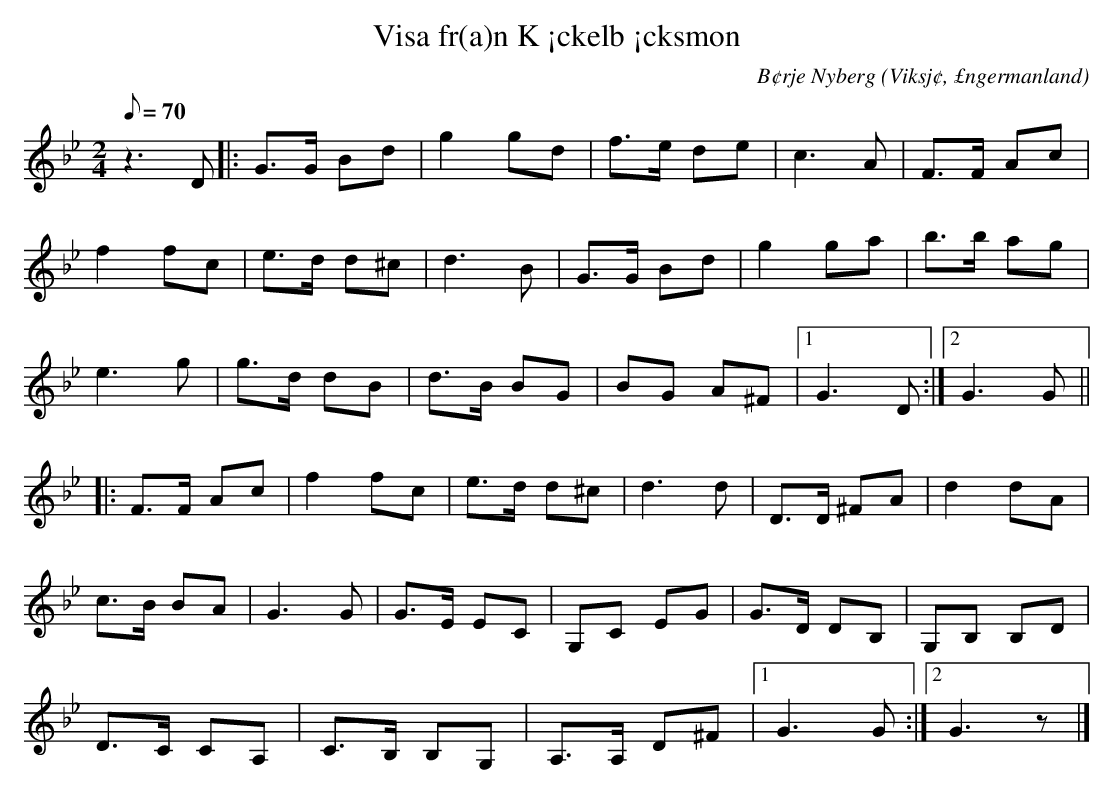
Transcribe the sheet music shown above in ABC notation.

X:1
T:Visa fr(a)n K ¡ckelb ¡cksmon
C:B¢rje Nyberg
O:Viksj¢, £ngermanland
M:2/4
L:1/8
Q:70
K:Gm
z2> D2|: G>G Bd | g2 gd | f>e de | c2>A2 | F>F Ac |
f2 fc | e>d d^c | d2>B2 | G>G Bd |g2 ga | b>b ag |
e2> g2 | g>d dB |d>B BG |BG A^F |1 G2> D2 :|2 G2> G2 ||
|: F>F Ac | f2 fc | e>d d^c | d2>d2 | D>D ^FA | d2 dA |
c>B BA |G2> G2 | G>E EC | G,C EG | G>D DB, | G,B, B,D |
D>C CA, | C>B, B,G, | A,>A, D^F |1 G2> G2 :|2 G2> z2 |]
